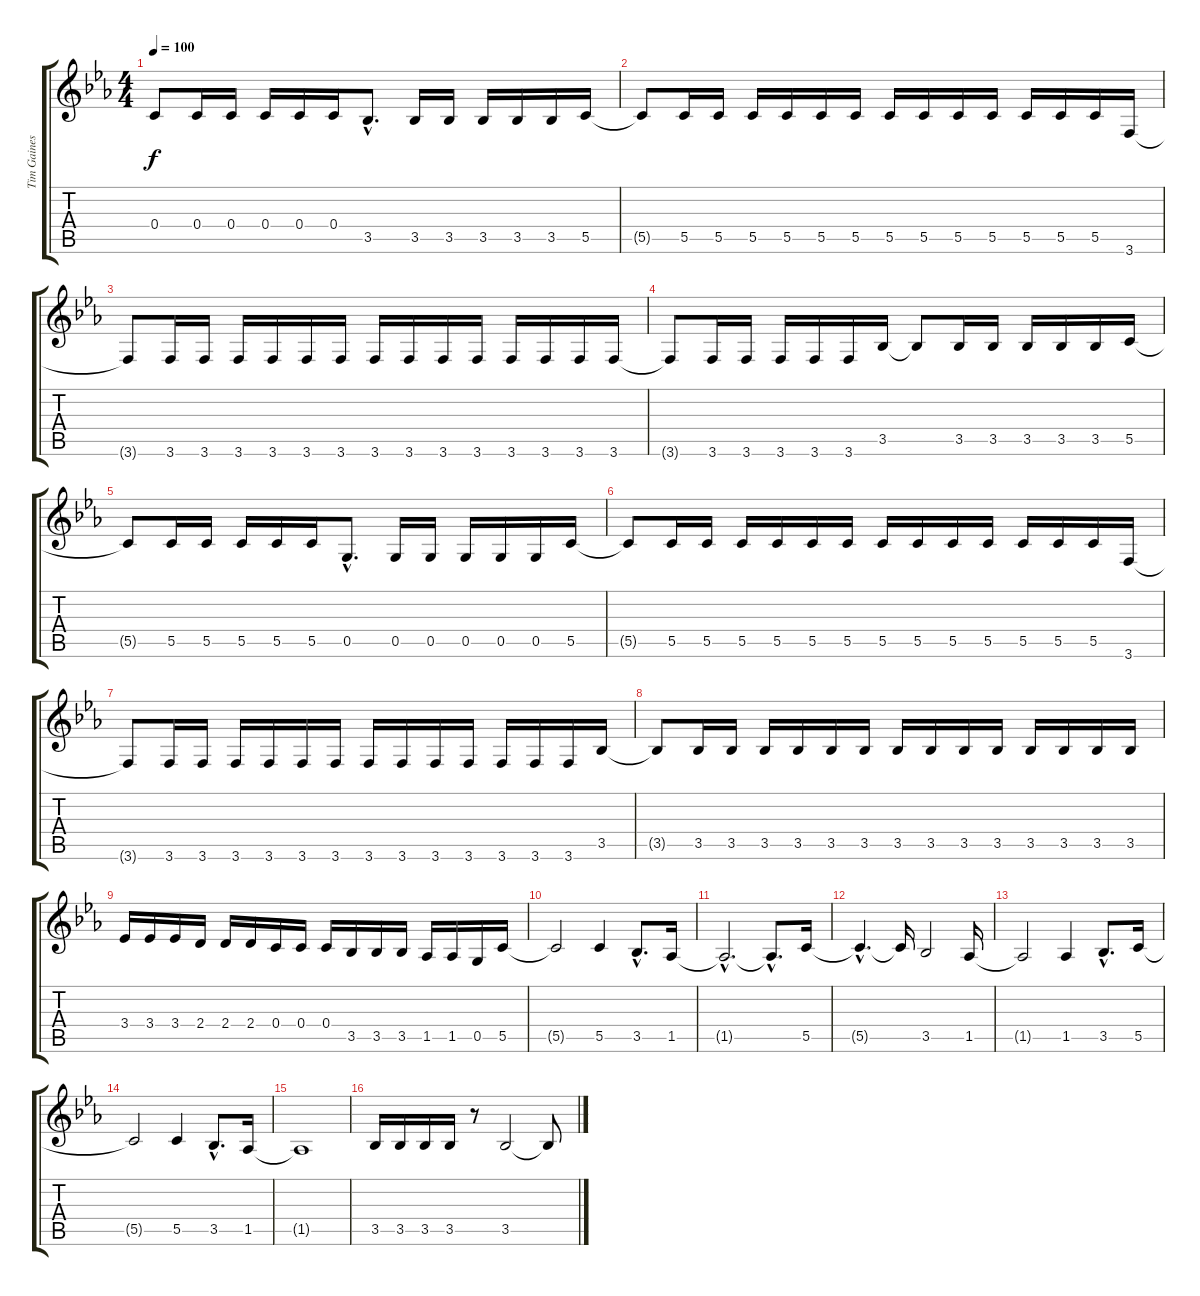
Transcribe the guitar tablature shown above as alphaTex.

\track ("Tim Gaines" "Tim Gaines") {instrument electricbasspick}
\staff {score tabs}
\tuning (D4 A3 F3 C3 G2 D2) {hide}
\ts (4 4)
\tempo 100
\clef g2
\ks cminor
0.4{t}.8{dy f} 0.4.16 0.4.16 0.4.16 0.4.16 0.4.16 3.5{hac}.8{d} 3.5.16 3.5.16 3.5.16 3.5.16 3.5.16 5.5.16 |
5.5{t}.8 5.5.16 5.5.16 5.5.16 5.5.16 5.5.16 5.5.16 5.5.16 5.5.16 5.5.16 5.5.16 5.5.16 5.5.16 5.5.16 3.6.16 |
3.6{t}.8 3.6.16 3.6.16 3.6.16 3.6.16 3.6.16 3.6.16 3.6.16 3.6.16 3.6.16 3.6.16 3.6.16 3.6.16 3.6.16 3.6.16 |
3.6{t}.8 3.6.16 3.6.16 3.6.16 3.6.16 3.6.16 3.5.16 3.5{t}.8 3.5.16 3.5.16 3.5.16 3.5.16 3.5.16 5.5.16 |
5.5{t}.8 5.5.16 5.5.16 5.5.16 5.5.16 5.5.16 0.5{hac}.8{d} 0.5.16 0.5.16 0.5.16 0.5.16 0.5.16 5.5.16 |
5.5{t}.8 5.5.16 5.5.16 5.5.16 5.5.16 5.5.16 5.5.16 5.5.16 5.5.16 5.5.16 5.5.16 5.5.16 5.5.16 5.5.16 3.6.16 |
3.6{t}.8 3.6.16 3.6.16 3.6.16 3.6.16 3.6.16 3.6.16 3.6.16 3.6.16 3.6.16 3.6.16 3.6.16 3.6.16 3.6.16 3.5.16 |
3.5{t}.8 3.5.16 3.5.16 3.5.16 3.5.16 3.5.16 3.5.16 3.5.16 3.5.16 3.5.16 3.5.16 3.5.16 3.5.16 3.5.16 3.5.16 |
3.4.16 3.4.16 3.4.16 2.4.16 2.4.16 2.4.16 0.4.16 0.4.16 0.4.16 3.5.16 3.5.16 3.5.16 1.5.16 1.5.16 0.5.16 5.5.16 |
5.5{t}.2 5.5.4 3.5{hac}.8{d} 1.5.16 |
1.5{hac t}.2{d} 1.5{hac t}.8{d} 5.5.16 |
5.5{hac t}.4{d} 5.5{t}.16 3.5.2 1.5.16 |
1.5{t}.2 1.5.4 3.5{hac}.8{d} 5.5.16 |
5.5{t}.2 5.5.4 3.5{hac}.8{d} 1.5.16 |
1.5{t}.1 |
3.5.16 3.5.16 3.5.16 3.5.16 r.8 3.5.2 3.5{t}.8
